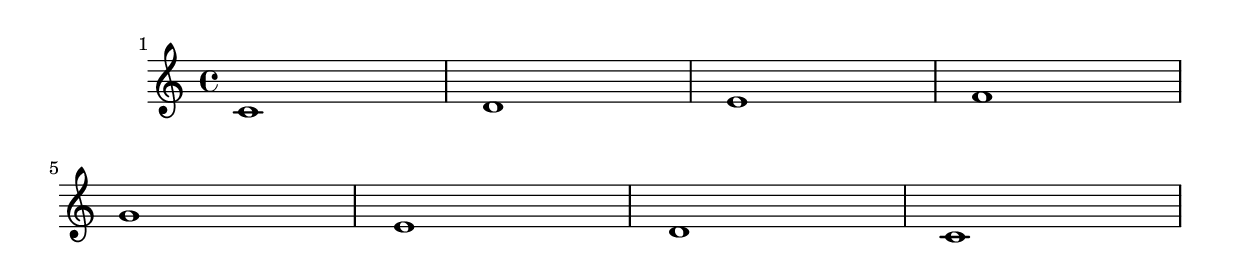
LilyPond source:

%% Do not edit this file; it is automatically
%% generated from LSR http://lsr.dsi.unimi.it
%% This file is in the public domain.
\version "2.13.10"

\header {
  lsrtags = "rhythms"

%% Translation of GIT committish: 45fc8488655f9ea122d1ec6e3328892618bd6971
  texidoces = "

De forma predeterminada se suprime el número del primer compás de una
partitura si es menor o igual a @q{1}.  Al establecer el valor de
@code{barNumberVisibility} a @code{all-bar-numbers-visible}, se puede
imprimir cualquier número de compás para el primer compás y todos los
siguientes.  Observe que, para que esto funcione, se debe insertar una
líinea divisoria vacía antes de la primera nota.

"

  doctitlees = "Imprimir el número de compás en el primer compás"


%% Translation of GIT committish: d96023d8792c8af202c7cb8508010c0d3648899d
  texidocde = "
Standardmäßig wird die erste Taktzahl einer Paritur nicht gesetzt,
wenn sie weniger oder gleich '1' ist.  Indem man @code{barNumberVisibility}
auf @code{all-bar-numbers-visible} setzt, kann eine beliebige
Taktzahl für den ersten und die folgenden Takte gesetzt werden.
Eine leere Taktlinie muss jedoch vor der ersten Note eingefügt
werden, damit das funktioniert.

"
  doctitlede = "Setzen der Taktnummer für den ersten Takt"


%% Translation of GIT committish: 21c8461ea87cd670a35a40b91d3ef20de03a0409
  texidocfr = "
Par défaut, LilyPond n'affiche pas le premier numéro de mesure s'il est
inférieur à 2. Le fait de définir @code{barNumberVisibility} à
@code{all-bar-numbers-visible} vous permettra d'imprimer n'importe quel
numéro pour la première mesure.  À noter que l'impression d'un numéro
de mesure ne peut intervenir que s'il y a une barre.  Aussi, pour
pouvoir le faire au début d'un morceau, devrez-vous ajouter une barre
vide avant la première note.

"
  doctitlefr = "Afficher le numéro de la première mesure"

  texidoc = "
By default, the first bar number in a score is suppressed if it is less
than or equal to `1'.  By setting @code{barNumberVisibility} to
@code{all-bar-numbers-visible}, any bar number can be printed for the
first measure and all subsequent measures.  Note that an empty bar line
must be inserted before the first note for this to work.

"
  doctitle = "Printing the bar number for the first measure"
} % begin verbatim

\relative c' {
  \set Score.barNumberVisibility = #all-bar-numbers-visible
  \bar ""
  c1 | d | e | f \break
  g1 | e | d | c
}

